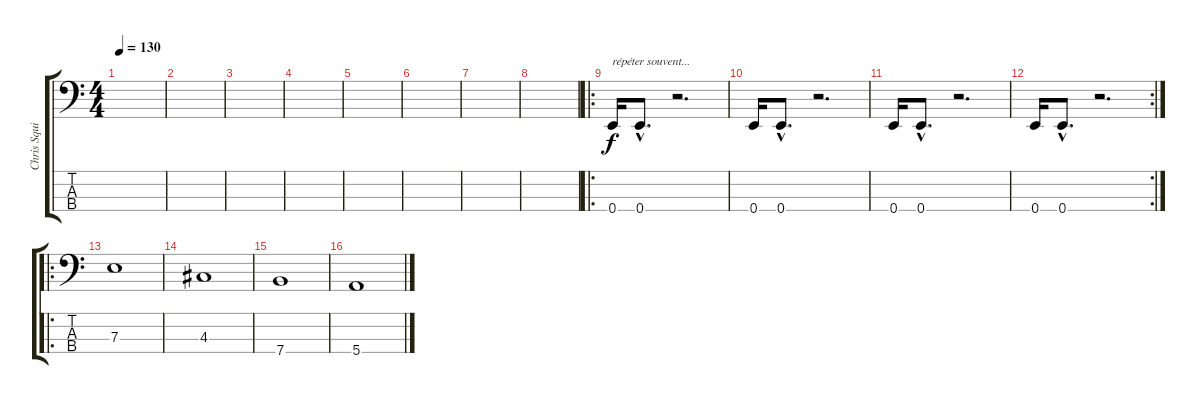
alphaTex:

\track ("Chris Squire (bass)" "Chris Squi") {instrument electricbasspick}
\staff {score tabs}
\tuning (G2 D2 A1 E1) {hide}
\ts (4 4)
\tempo 130
\tempo 120
\tempo 130
\clef f4
\ks c
|
|
|
|
|
|
|
|
\ro
0.4.16{txt "répéter souvent..."} 0.4{hac}.8{d} r.2{d} |
0.4.16 0.4{hac}.8{d} r.2{d} |
0.4.16 0.4{hac}.8{d} r.2{d} |
\rc 2
0.4.16 0.4{hac}.8{d} r.2{d} |
\ro
7.3.1{instrument fretlessbass} |
4.3.1 |
7.4.1 |
5.4.1
